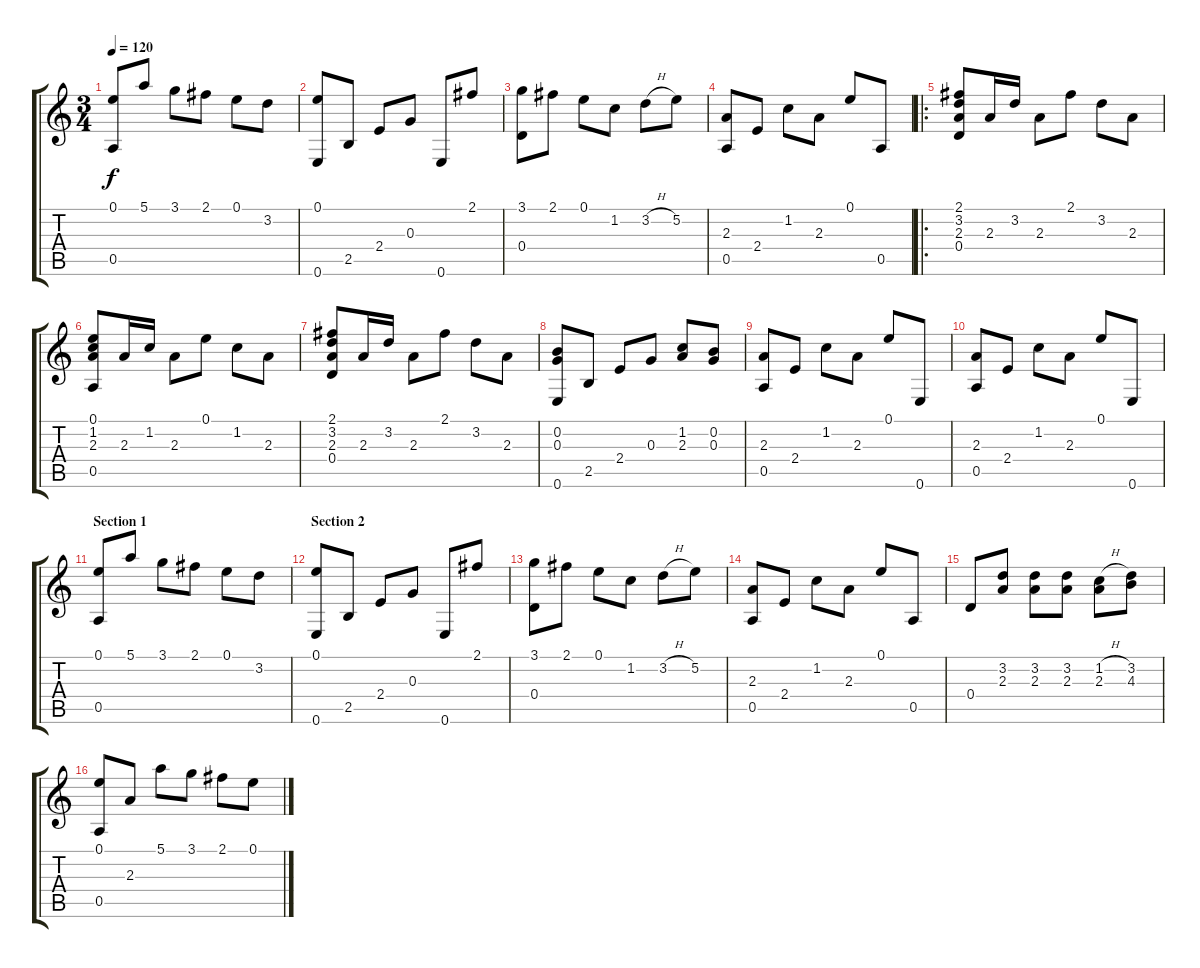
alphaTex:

\track "" {instrument acousticguitarnylon}
\staff {score tabs}
\tuning (E4 B3 G3 D3 A2 E2) {hide}
\ts (3 4)
\tempo 120
\clef g2
\ks c
(0.1 0.5).8{dy f instrument acousticguitarnylon} 5.1.8 3.1.8 2.1.8 0.1.8 3.2.8 |
(0.1 0.6).8 2.5.8 2.4.8 0.3.8 0.6.8 2.1.8 |
(3.1 0.4).8 2.1.8 0.1.8 1.2.8 3.2{h}.8 5.2.8 |
(2.3 0.5).8 2.4.8 1.2.8 2.3.8 0.1.8 0.5.8 |
\ro
(2.1 3.2 2.3 0.4).8 2.3.16 3.2.16 2.3.8 2.1.8 3.2.8 2.3.8 |
(0.1 1.2 2.3 0.5).8 2.3.16 1.2.16 2.3.8 0.1.8 1.2.8 2.3.8 |
(2.1 3.2 2.3 0.4).8 2.3.16 3.2.16 2.3.8 2.1.8 3.2.8 2.3.8 |
(0.2 0.3 0.6).8 2.5.8 2.4.8 0.3.8 (1.2 2.3).8 (0.2 0.3).8 |
(2.3 0.5).8 2.4.8 1.2.8 2.3.8 0.1.8 0.6.8 |
(2.3 0.5).8 2.4.8 1.2.8 2.3.8 0.1.8 0.6.8 |
\section ("" "Section 1")
(0.1 0.5).8 5.1.8 3.1.8 2.1.8 0.1.8 3.2.8 |
\section ("" "Section 2")
(0.1 0.6).8 2.5.8 2.4.8 0.3.8 0.6.8 2.1.8 |
(3.1 0.4).8 2.1.8 0.1.8 1.2.8 3.2{h}.8 5.2.8 |
(2.3 0.5).8 2.4.8 1.2.8 2.3.8 0.1.8 0.5.8 |
0.4.8 (3.2 2.3).8 (3.2 2.3).8 (3.2 2.3).8 (1.2{h} 2.3).8 (3.2 4.3).8 |
(0.1 0.5).8 2.3.8 5.1.8 3.1.8 2.1.8 0.1.8
